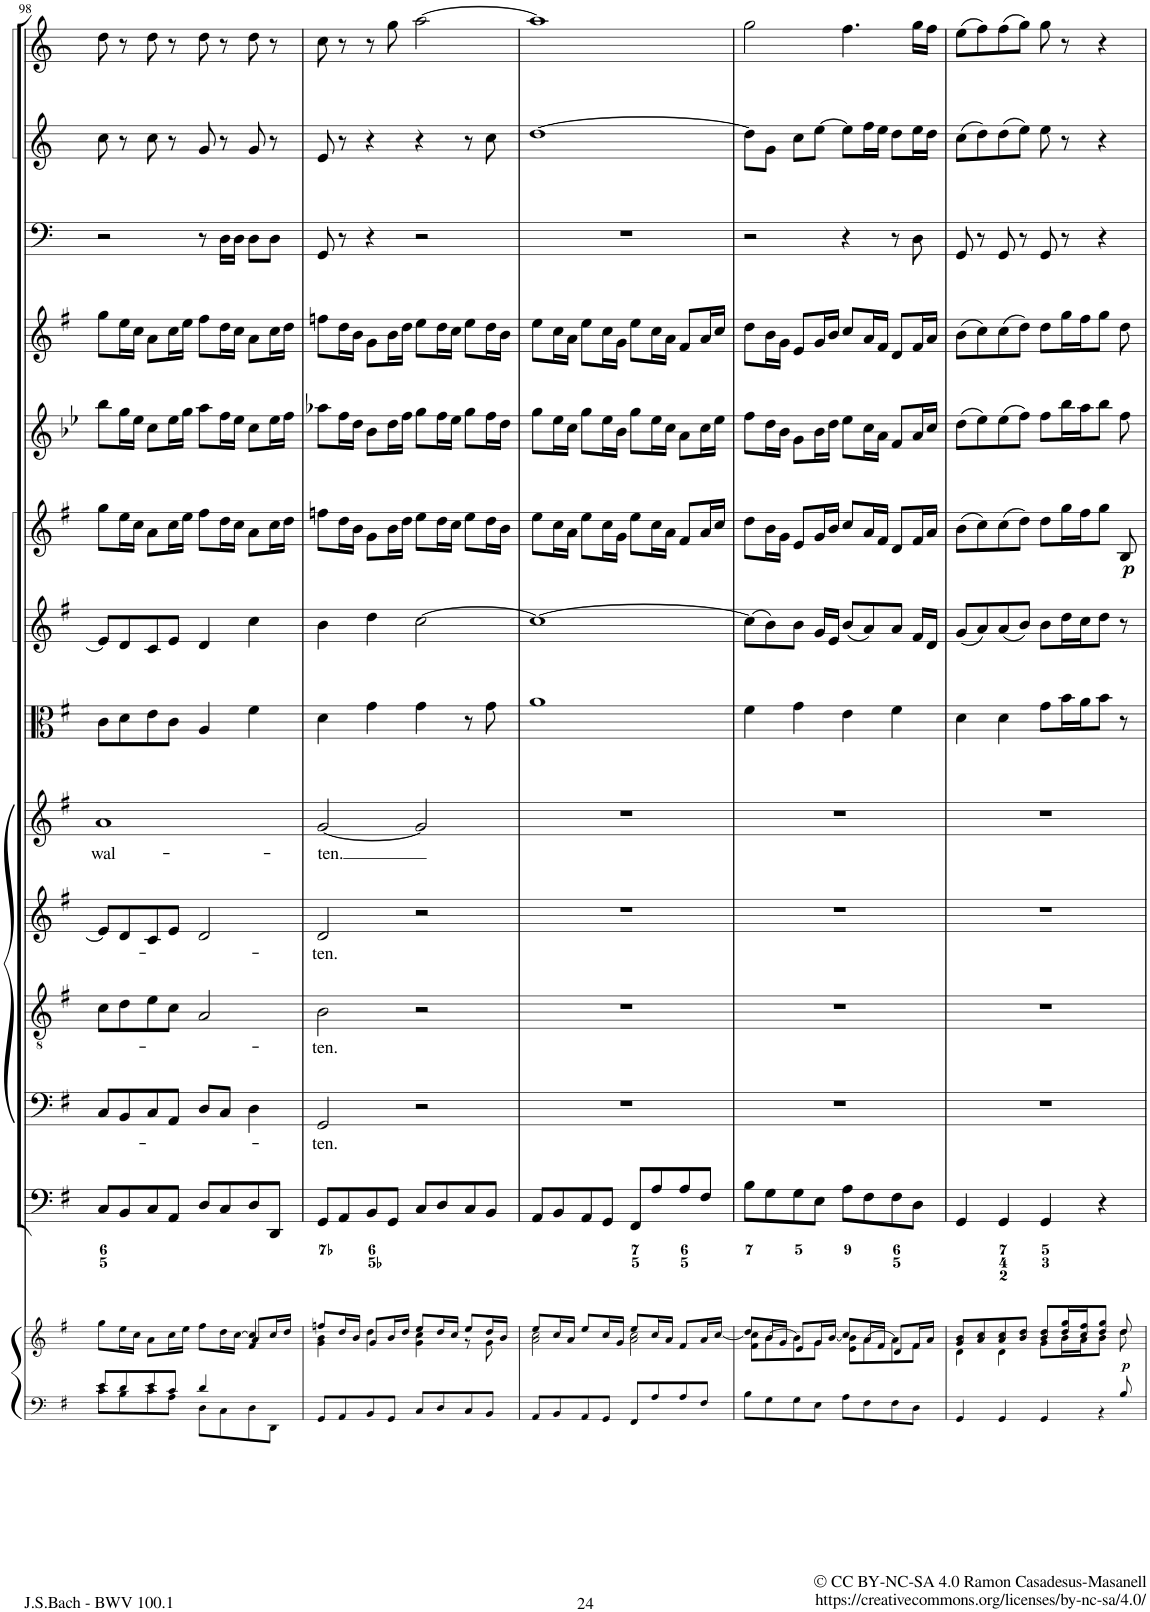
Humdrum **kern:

**kern	**kern	**kern	**kern	**text	**kern	**text	**kern	**text	**kern	**text	**kern	**kern	**kern	**kern	**kern	**kern	**kern	**kern
*part14	*part14	*part13	*part12	*part12	*part11	*part11	*part10	*part10	*part9	*part9	*part8	*part7	*part6	*part5	*part4	*part3	*part2	*part1
*staff15	*staff14	*staff13	*staff12	*staff12	*staff11	*staff11	*staff10	*staff10	*staff9	*staff9	*staff8	*staff7	*staff6	*staff5	*staff4	*staff3	*staff2	*staff1
*I"Piano reduction	*	*I"Organo e Continuo	*I"Basso	*	*I"Tenore	*	*I"Alto	*	*I"Soprano	*	*I"Viola	*I"Violino II	*I"Violino I	*I"Oboe d'amore	*I"Flauto Traverso	*I"Timpani	*I"Corno II	*I"Corno I
*I'Pno	*	*	*	*	*	*	*	*	*	*	*	*	*	*I'Ob	*I'Fl	*I'Timp	*	*
!!LO:PB:g=z
*clefF4	*clefG2	*clefF4	*clefF4	*	*clefGv2	*	*clefG2	*	*clefG2	*	*clefC3	*clefG2	*clefG2	*clefG2	*clefG2	*clefF4	*clefG2	*clefG2
*	*	*	*	*	*	*	*	*	*	*	*	*	*	*Trd2c3	*	*	*Trd3c5	*Trd3c5
*k[f#]	*k[f#]	*k[f#]	*k[f#]	*	*k[f#]	*	*k[f#]	*	*k[f#]	*	*k[f#]	*k[f#]	*k[f#]	*k[b-e-]	*k[f#]	*k[]	*k[]	*k[]
*M2/2	*M2/2	*M2/2	*M2/2	*	*M2/2	*	*M2/2	*	*M2/2	*	*M2/2	*M2/2	*M2/2	*M2/2	*M2/2	*M2/2	*M2/2	*M2/2
*met(c|)	*met(c|)	*met(c|)	*met(c|)	*	*met(c|)	*	*met(c|)	*	*met(c|)	*	*met(c|)	*met(c|)	*met(c|)	*met(c|)	*met(c|)	*met(c|)	*met(c|)	*met(c|)
=98	=98	=98	=98	=98	=98	=98	=98	=98	=98	=98	=98	=98	=98	=98	=98	=98	=98	=98
*^	*^	*	*	*	*	*	*	*	*	*	*	*	*	*	*	*	*	*
!	!	!	!	!	!	!	!	!	!	!	!	!LO:LY:b	!	!	!	!	!	!	!	!
8e/L	8c\L	8gg\L	2.ryy	8C/L	8C/L	.	8c\L	.	8e/L]	.	1a	wal-	8c\L	8e/L]	8gg\L	8bb-\L	8gg\L	2r	8cc\	8dd\
8d/	8B\	16ee\L	.	8BB/	8BB/	.	8d\	.	8d/	.	.	.	8d\	8d/	16ee\L	16gg\L	16ee\L	.	8r	8r
.	.	16cc\JJ	.	.	.	.	.	.	.	.	.	.	.	.	16cc\JJ	16ee-\JJ	16cc\JJ	.	.	.
8e/	8c\	8a\L	.	8C/	8C/	.	8e\	.	8c/	.	.	.	8e\	8c/	8a\L	8cc\L	8a\L	.	8cc\	8dd\
8c/J	8A\J	16cc\L	.	8AA/J	8AA/J	.	8c\J	.	8e/J	.	.	.	8c\J	8e/J	16cc\L	16ee-\L	16cc\L	.	8r	8r
.	.	16ee\JJ	.	.	.	.	.	.	.	.	.	.	.	.	16ee\JJ	16gg\JJ	16ee\JJ	.	.	.
4d/	8D\L	8ff#\L	.	8D/L	8D/L	.	2A/	.	2d/	.	.	.	4A/	4d/	8ff#\L	8aa\L	8ff#\L	8r	8g/	8dd\
.	8C\	16dd\L	.	8C/	8C/J	.	.	.	.	.	.	.	.	.	16dd\L	16ff\L	16dd\L	16D\LL	8r	8r
.	.	[>16cc\JJ	.	.	.	.	.	.	.	.	.	.	.	.	16cc\JJ	16ee-\JJ	16cc\JJ	16D\JJ	.	.
4ryy	8D\	8a/L	4f#/ 4cc/]	8D/	4D\	.	.	.	.	.	.	.	4f#\	4cc\	8a\L	8cc\L	8a\L	8D\L	8g/	8dd\
.	8DD\J	16cc/L	.	8DD/J	.	.	.	.	.	.	.	.	.	.	16cc\L	16ee-\L	16cc\L	8D\J	8r	8r
.	.	16dd/JJ	.	.	.	.	.	.	.	.	.	.	.	.	16dd\JJ	16ff\JJ	16dd\JJ	.	.	.
*v	*v	*	*	*	*	*	*	*	*	*	*	*	*	*	*	*	*	*	*	*
=99	=99	=99	=99	=99	=99	=99	=99	=99	=99	=99	=99	=99	=99	=99	=99	=99	=99	=99	=99
!	!	!	!	!	!LO:LY:b	!	!LO:LY:b	!	!LO:LY:b	!	!LO:LY:b	!	!	!	!	!	!	!	!
8GG/L	8ffn/L	4g\ 4b\	8GG/L	2GG/	-ten.	2B\	ten.	2d/	ten.	[2g/	ten.	4d\	4b\	8ffn\L	8aa-X\L	8ffn\L	8GG/	8e/	8cc\
8AA/	16dd/L	.	8AA/	.	.	.	.	.	.	.	.	.	.	16dd\L	16ff\L	16dd\L	8r	8r	8r
.	16b/JJ	.	.	.	.	.	.	.	.	.	.	.	.	16b\JJ	16dd\JJ	16b\JJ	.	.	.
8BB/	8g/L	4dd\	8BB/	.	.	.	.	.	.	.	.	4g\	4dd\	8g\L	8b-\L	8g\L	4r	4r	8r
8GG/J	16b/L	.	8GG/J	.	.	.	.	.	.	.	.	.	.	16b\L	16dd\L	16b\L	.	.	8gg\
.	16dd/JJ	.	.	.	.	.	.	.	.	.	.	.	.	16dd\JJ	16ff\JJ	16dd\JJ	.	.	.
8C/L	8ee/L	4g\ 4cc\	8C/L	2r	.	2r	.	2r	.	2g/]	.	4g\	[2cc\	8ee\L	8gg\L	8ee\L	2r	4r	[2aa\
8D/	16dd/L	.	8D/	.	.	.	.	.	.	.	.	.	.	16dd\L	16ff\L	16dd\L	.	.	.
.	16cc/JJ	.	.	.	.	.	.	.	.	.	.	.	.	16cc\JJ	16ee-\JJ	16cc\JJ	.	.	.
8C/	8ee/L	8r	8C/	.	.	.	.	.	.	.	.	8r	.	8ee\L	8gg\L	8ee\L	.	8r	.
8BB/J	16dd/L	8g\	8BB/J	.	.	.	.	.	.	.	.	8g\	.	16dd\L	16ff\L	16dd\L	.	8cc\	.
.	16b/JJ	.	.	.	.	.	.	.	.	.	.	.	.	16b\JJ	16dd\JJ	16b\JJ	.	.	.
=100	=100	=100	=100	=100	=100	=100	=100	=100	=100	=100	=100	=100	=100	=100	=100	=100	=100	=100	=100
8AA/L	8ee/L	2a\ 2cc\	8AA/L	1r	.	1r	.	1r	.	1r	.	1a	1cc_	8ee\L	8gg\L	8ee\L	1r	[1dd	1aa]
8BB/	16cc/L	.	8BB/	.	.	.	.	.	.	.	.	.	.	16cc\L	16ee-\L	16cc\L	.	.	.
.	16a/JJ	.	.	.	.	.	.	.	.	.	.	.	.	16a\JJ	16cc\JJ	16a\JJ	.	.	.
8AA/	8ee/L	.	8AA/	.	.	.	.	.	.	.	.	.	.	8ee\L	8gg\L	8ee\L	.	.	.
8GG/J	16cc/L	.	8GG/J	.	.	.	.	.	.	.	.	.	.	16cc\L	16ee-\L	16cc\L	.	.	.
.	16g/JJ	.	.	.	.	.	.	.	.	.	.	.	.	16g\JJ	16b-\JJ	16g\JJ	.	.	.
8FF#/L	8ee/L	2a\ 2cc\	8FF#/L	.	.	.	.	.	.	.	.	.	.	8ee\L	8gg\L	8ee\L	.	.	.
8A/	16cc/L	.	8A/	.	.	.	.	.	.	.	.	.	.	16cc\L	16ee-\L	16cc\L	.	.	.
.	16a/JJ	.	.	.	.	.	.	.	.	.	.	.	.	16a\JJ	16cc\JJ	16a\JJ	.	.	.
8A/	8f#/L	.	8A/	.	.	.	.	.	.	.	.	.	.	8f#/L	8a\L	8f#/L	.	.	.
8F#/J	16a/L	.	8F#/J	.	.	.	.	.	.	.	.	.	.	16a/L	16cc\L	16a/L	.	.	.
.	[<16cc/JJ	.	.	.	.	.	.	.	.	.	.	.	.	16cc/JJ	16ee-\JJ	16cc/JJ	.	.	.
=101	=101	=101	=101	=101	=101	=101	=101	=101	=101	=101	=101	=101	=101	=101	=101	=101	=101	=101	=101
8B\L	8dd/L	8f#\ 8cc\]L	8B\L	1r	.	1r	.	1r	.	1r	.	4f#\	(8cc\L]	8dd\L	8ff\L	8dd\L	2r	8dd\L]	2gg\
8G\	16b/L	[>8b\	8G\	.	.	.	.	.	.	.	.	.	8b\)	16b\L	16dd\L	16b\L	.	8g\J	.
.	16g/JJ	.	.	.	.	.	.	.	.	.	.	.	.	16g\JJ	16b-\JJ	16g\JJ	.	.	.
8G\	8e/L	8b\]	8G\	.	.	.	.	.	.	.	.	4g\	8b\J	8e/L	8g\L	8e/L	.	8cc\L	.
8E\J	16g/L	8g\J	8E\J	.	.	.	.	.	.	.	.	.	16g/LL	16g/L	16b-\L	16g/L	.	[8ee\J	.
.	[<16b/JJ	.	.	.	.	.	.	.	.	.	.	.	16e/JJ	16b/JJ	16dd\JJ	16b/JJ	.	.	.
8A\L	8cc/L	8e\ 8b\]L	8A\L	.	.	.	.	.	.	.	.	4e\	(8b/L	8cc/L	8ee-\L	8cc/L	4r	8ee\L]	4.ff\
8F#\	16a/L	[>8a\	8F#\	.	.	.	.	.	.	.	.	.	8a/)	16a/L	16cc\L	16a/L	.	16ff\L	.
.	16f#/JJ	.	.	.	.	.	.	.	.	.	.	.	.	16f#/JJ	16a\JJ	16f#/JJ	.	16ee\JJ	.
8F#\	8d/L	8a\]	8F#\	.	.	.	.	.	.	.	.	4f#\	8a/J	8d/L	8f/L	8d/L	8r	8dd\L	.
8D\J	16f#/L	8f#\J	8D\J	.	.	.	.	.	.	.	.	.	16f#/LL	16f#/L	16a/L	16f#/L	8D\	16ee\L	16gg\LL
.	16a/JJ	.	.	.	.	.	.	.	.	.	.	.	16d/JJ	16a/JJ	16cc/JJ	16a/JJ	.	16dd\JJ	16ff\JJ
=102	=102	=102	=102	=102	=102	=102	=102	=102	=102	=102	=102	=102	=102	=102	=102	=102	=102	=102	=102
*^	*	*	*	*	*	*	*	*	*	*	*	*	*	*	*	*	*	*	*
4GG/	2ryy	8g/ 8b/L	4d\	4GG/	1r	.	1r	.	1r	.	1r	.	4d\	(8g/L	(8b\L	(8dd\L	(8b\L	8GG/	(8cc\L	(8ee\L
.	.	8a/ 8cc/	.	.	.	.	.	.	.	.	.	.	.	8a/)	8cc\)	8ee-\)	8cc\)	8r	8dd\)	8ff\)
4GG/	.	8a/ 8cc/	4d\	4GG/	.	.	.	.	.	.	.	.	4d\	(8a/	(8cc\	(8ee-\	(8cc\	8GG/	(8dd\	(8ff\
.	.	8b/ 8dd/J	.	.	.	.	.	.	.	.	.	.	.	8b/J)	8dd\J)	8ff\J)	8dd\J)	8r	8ee\J)	8gg\J)
4GG/	4ryy	8b/ 8dd/L	8g\L	4GG/	.	.	.	.	.	.	.	.	8g\L	8b\L	8dd\L	8ff\L	8dd\L	8GG/	8ee\	8gg\
.	.	16dd/ 16gg/L	16b\L	.	.	.	.	.	.	.	.	.	16b\L	16dd\L	16gg\L	16bb-\L	16gg\L	8r	8r	8r
.	.	16cc/ 16ff#/J	16a\J	.	.	.	.	.	.	.	.	.	16a\J	16cc\J	16ff#\J	16aa\J	16ff#\J	.	.	.
8ryy	4r	8dd/ 8gg/J	8b\J	4r	.	.	.	.	.	.	.	.	8b\J	8dd\J	8gg\J	8bb-\J	8gg\J	4r	4r	4r
8B/	.	8dd/	8dd\	.	.	.	.	.	.	.	.	.	8r	8r	8B/	8ff\	8dd\	.	.	.
*v	*v	*	*	*	*	*	*	*	*	*	*	*	*	*	*	*	*	*	*	*
*	*v	*v	*	*	*	*	*	*	*	*	*	*	*	*	*	*	*	*	*
=	=	=	=	=	=	=	=	=	=	=	=	=	=	=	=	=	=	=
*-	*-	*-	*-	*-	*-	*-	*-	*-	*-	*-	*-	*-	*-	*-	*-	*-	*-	*-
